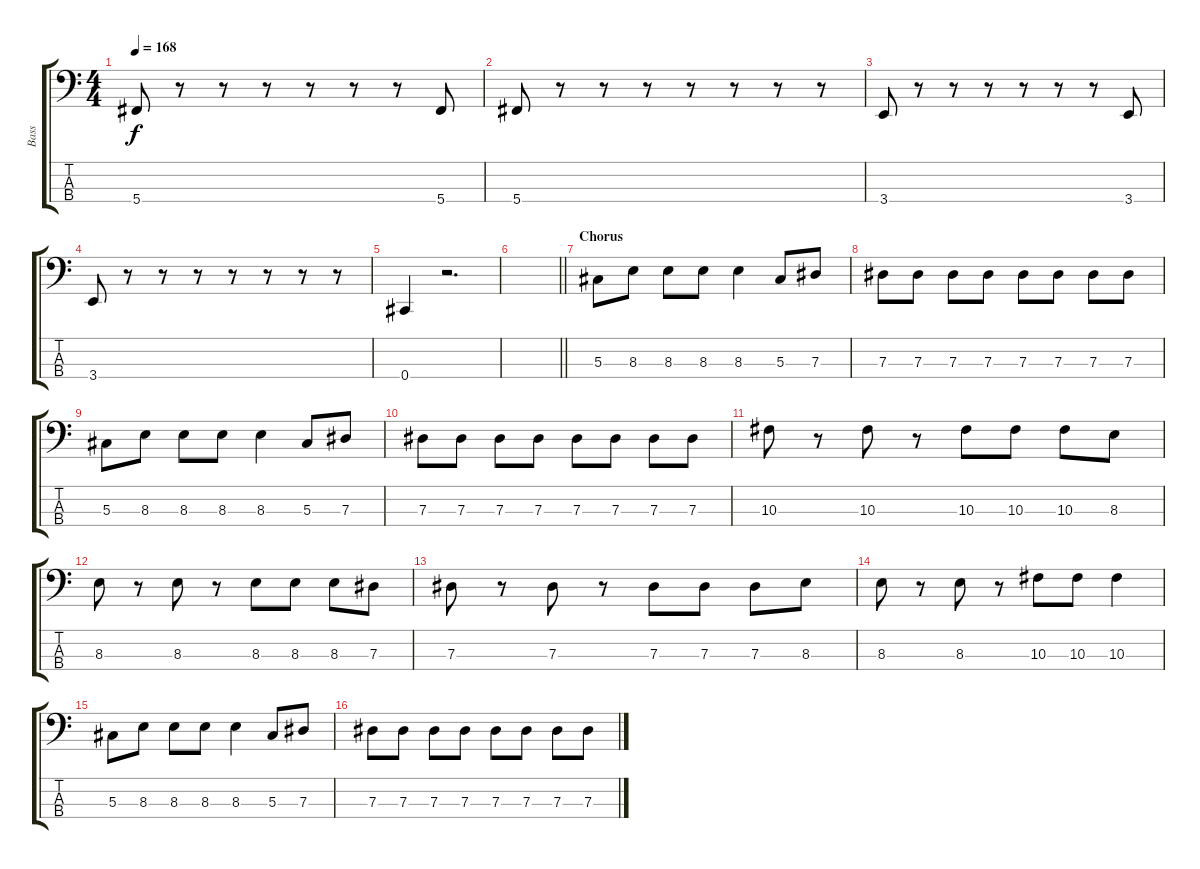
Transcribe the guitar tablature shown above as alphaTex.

\track ("Bass" "Bass") {instrument electricbasspick}
\staff {score tabs}
\tuning (Gb2 Db2 Ab1 Db1) {hide}
\ts (4 4)
\tempo 168
\clef f4
\ks c
5.4.8{dy f} r.8 r.8 r.8 r.8 r.8 r.8 5.4.8 |
5.4.8 r.8 r.8 r.8 r.8 r.8 r.8 r.8 |
3.4.8 r.8 r.8 r.8 r.8 r.8 r.8 3.4.8 |
3.4.8 r.8 r.8 r.8 r.8 r.8 r.8 r.8 |
0.4.4 r.2{d} |
\barLineRight lightlight
|
\section ("" "Chorus")
5.3.8 8.3.8 8.3.8 8.3.8 8.3.4 5.3.8 7.3.8 |
7.3.8 7.3.8 7.3.8 7.3.8 7.3.8 7.3.8 7.3.8 7.3.8 |
5.3.8 8.3.8 8.3.8 8.3.8 8.3.4 5.3.8 7.3.8 |
7.3.8 7.3.8 7.3.8 7.3.8 7.3.8 7.3.8 7.3.8 7.3.8 |
10.3.8 r.8 10.3.8 r.8 10.3.8 10.3.8 10.3.8 8.3.8 |
8.3.8 r.8 8.3.8 r.8 8.3.8 8.3.8 8.3.8 7.3.8 |
7.3.8 r.8 7.3.8 r.8 7.3.8 7.3.8 7.3.8 8.3.8 |
8.3.8 r.8 8.3.8 r.8 10.3.8 10.3.8 10.3.4 |
5.3.8 8.3.8 8.3.8 8.3.8 8.3.4 5.3.8 7.3.8 |
7.3.8 7.3.8 7.3.8 7.3.8 7.3.8 7.3.8 7.3.8 7.3.8
